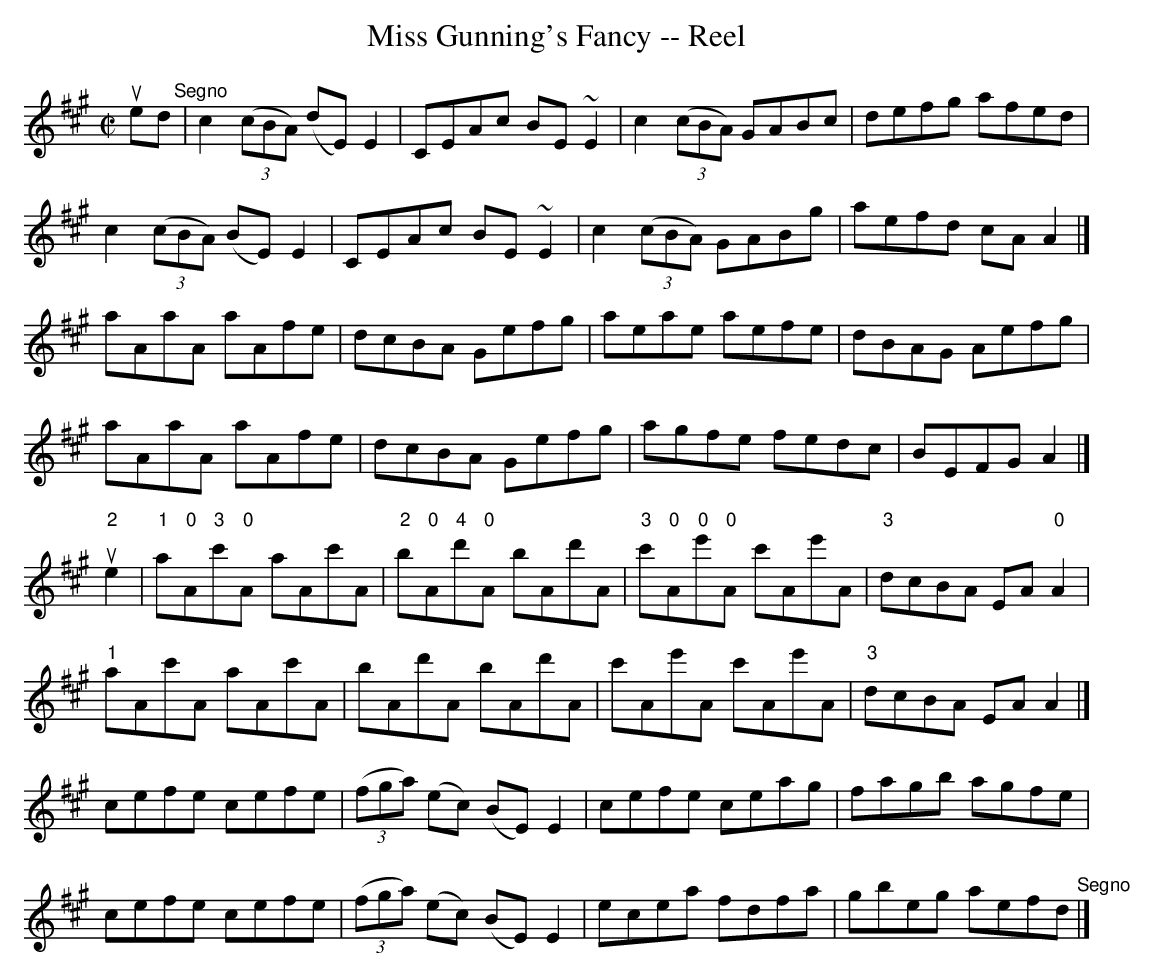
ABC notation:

X:1
T: Miss Gunning's Fancy -- Reel
M:C|
L:1/8
K:A
ued"^Segno"|\
c2((3cBA) (dE) E2 | CEAc BE~E2 | c2((3cBA) GABc | defg afed |
c2((3cBA) (BE) E2 | CEAc BE~E2 | c2((3cBA) GABg | aefd cAA2 |]
aAaA aAfe | dcBA Gefg | aeae aefe | dBAG Aefg |
aAaA aAfe | dcBA Gefg | agfe fedc | BEFG A2  |]
u"2"e2|\
"1"a"0"A"3"c'"0"A aAc'A | "2"b"0"A"4"d'"0"A bAd'A |\
"3"c'"0"A"0"e'"0"A c'Ae'A | "3"dcBA EA"0"A2 |
"1"aAc'A aAc'A | bAd'A bAd'A | c'Ae'A c'Ae'A | "3"dcBA EAA2 |]
cefe cefe | ((3fga) (ec) (BE) E2 | cefe ceag | fagb agfe |
cefe cefe | ((3fga) (ec) (BE) E2 | ecea fdfa | gbeg aefd"^Segno"|]
